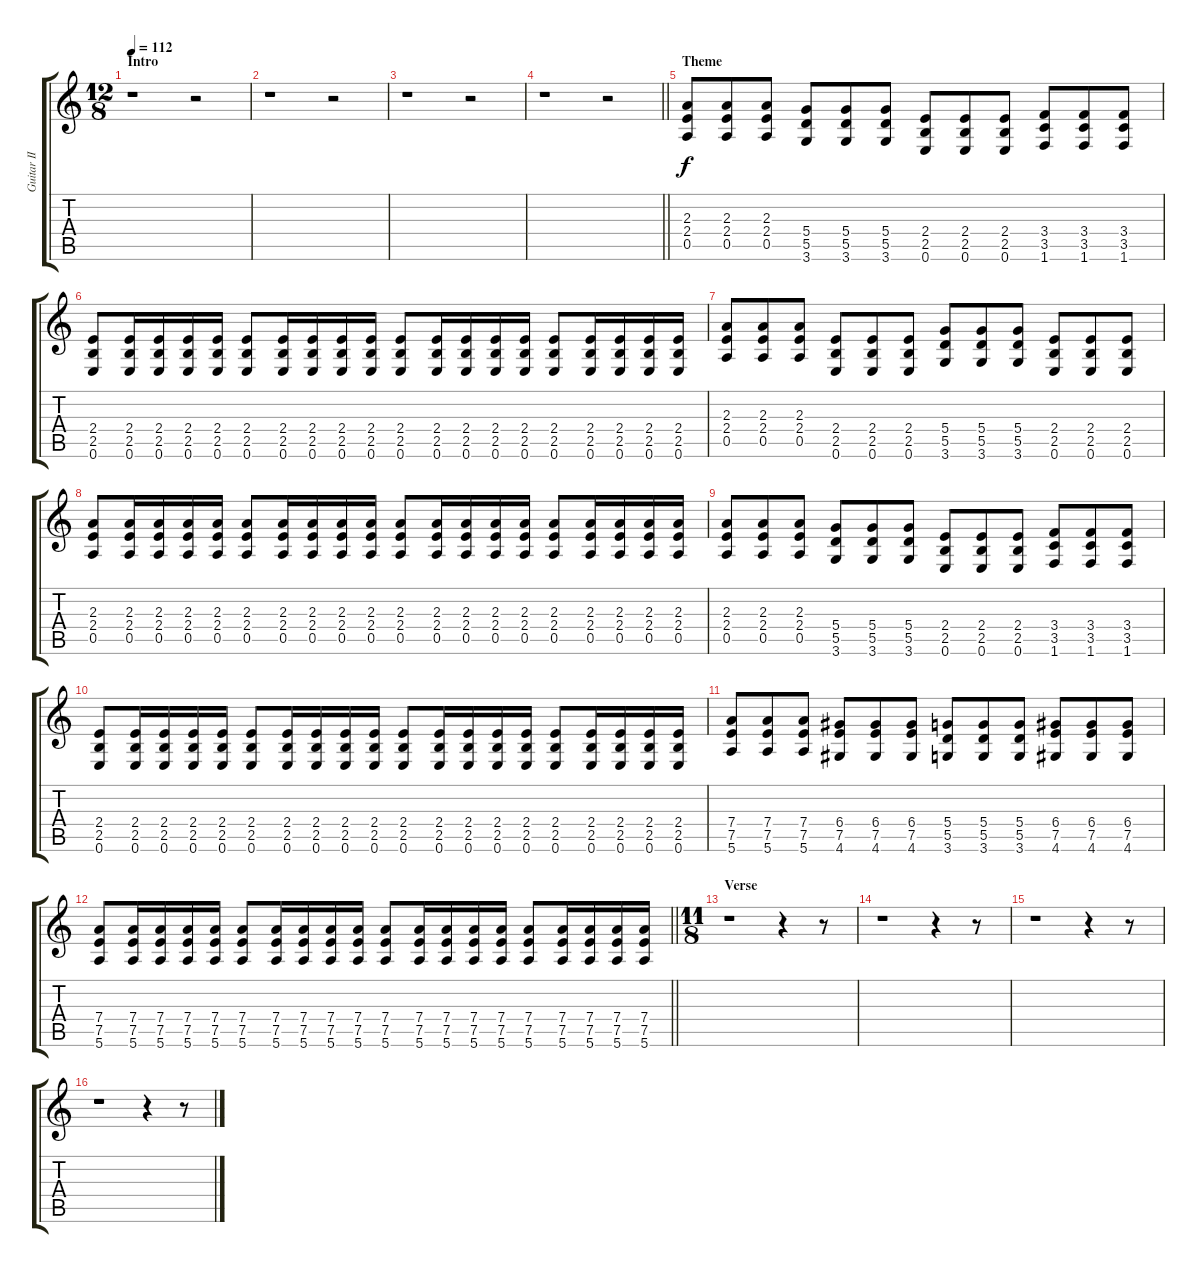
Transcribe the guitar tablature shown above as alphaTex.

\track ("Guitar II" "Guitar II") {instrument distortionguitar}
\staff {score tabs}
\tuning (E4 B3 G3 D3 A2 E2) {hide}
\ts (12 8)
\section ("" "Intro")
\tempo 112
\clef g2
\ks aminor
r.1{dy f instrument distortionguitar} r.2 |
r.1 r.2 |
r.1 r.2 |
\barLineRight lightlight
r.1 r.2 |
\section ("" "Theme")
(2.3 2.4 0.5).8 (2.3 2.4 0.5).8 (2.3 2.4 0.5).8 (5.4 5.5 3.6).8 (5.4 5.5 3.6).8 (5.4 5.5 3.6).8 (2.4 2.5 0.6).8 (2.4 2.5 0.6).8 (2.4 2.5 0.6).8 (3.4 3.5 1.6).8 (3.4 3.5 1.6).8 (3.4 3.5 1.6).8 |
(2.4 2.5 0.6).8 (2.4 2.5 0.6).16 (2.4 2.5 0.6).16 (2.4 2.5 0.6).16 (2.4 2.5 0.6).16 (2.4 2.5 0.6).8 (2.4 2.5 0.6).16 (2.4 2.5 0.6).16 (2.4 2.5 0.6).16 (2.4 2.5 0.6).16 (2.4 2.5 0.6).8 (2.4 2.5 0.6).16 (2.4 2.5 0.6).16 (2.4 2.5 0.6).16 (2.4 2.5 0.6).16 (2.4 2.5 0.6).8 (2.4 2.5 0.6).16 (2.4 2.5 0.6).16 (2.4 2.5 0.6).16 (2.4 2.5 0.6).16 |
(2.3 2.4 0.5).8 (2.3 2.4 0.5).8 (2.3 2.4 0.5).8 (2.4 2.5 0.6).8 (2.4 2.5 0.6).8 (2.4 2.5 0.6).8 (5.4 5.5 3.6).8 (5.4 5.5 3.6).8 (5.4 5.5 3.6).8 (2.4 2.5 0.6).8 (2.4 2.5 0.6).8 (2.4 2.5 0.6).8 |
(2.3 2.4 0.5).8 (2.3 2.4 0.5).16 (2.3 2.4 0.5).16 (2.3 2.4 0.5).16 (2.3 2.4 0.5).16 (2.3 2.4 0.5).8 (2.3 2.4 0.5).16 (2.3 2.4 0.5).16 (2.3 2.4 0.5).16 (2.3 2.4 0.5).16 (2.3 2.4 0.5).8 (2.3 2.4 0.5).16 (2.3 2.4 0.5).16 (2.3 2.4 0.5).16 (2.3 2.4 0.5).16 (2.3 2.4 0.5).8 (2.3 2.4 0.5).16 (2.3 2.4 0.5).16 (2.3 2.4 0.5).16 (2.3 2.4 0.5).16 |
(2.3 2.4 0.5).8 (2.3 2.4 0.5).8 (2.3 2.4 0.5).8 (5.4 5.5 3.6).8 (5.4 5.5 3.6).8 (5.4 5.5 3.6).8 (2.4 2.5 0.6).8 (2.4 2.5 0.6).8 (2.4 2.5 0.6).8 (3.4 3.5 1.6).8 (3.4 3.5 1.6).8 (3.4 3.5 1.6).8 |
(2.4 2.5 0.6).8 (2.4 2.5 0.6).16 (2.4 2.5 0.6).16 (2.4 2.5 0.6).16 (2.4 2.5 0.6).16 (2.4 2.5 0.6).8 (2.4 2.5 0.6).16 (2.4 2.5 0.6).16 (2.4 2.5 0.6).16 (2.4 2.5 0.6).16 (2.4 2.5 0.6).8 (2.4 2.5 0.6).16 (2.4 2.5 0.6).16 (2.4 2.5 0.6).16 (2.4 2.5 0.6).16 (2.4 2.5 0.6).8 (2.4 2.5 0.6).16 (2.4 2.5 0.6).16 (2.4 2.5 0.6).16 (2.4 2.5 0.6).16 |
(7.4 7.5 5.6).8 (7.4 7.5 5.6).8 (7.4 7.5 5.6).8 (6.4 7.5 4.6).8 (6.4 7.5 4.6).8 (6.4 7.5 4.6).8 (5.4 5.5 3.6).8 (5.4 5.5 3.6).8 (5.4 5.5 3.6).8 (6.4 7.5 4.6).8 (6.4 7.5 4.6).8 (6.4 7.5 4.6).8 |
\barLineRight lightlight
(7.4 7.5 5.6).8 (7.4 7.5 5.6).16 (7.4 7.5 5.6).16 (7.4 7.5 5.6).16 (7.4 7.5 5.6).16 (7.4 7.5 5.6).8 (7.4 7.5 5.6).16 (7.4 7.5 5.6).16 (7.4 7.5 5.6).16 (7.4 7.5 5.6).16 (7.4 7.5 5.6).8 (7.4 7.5 5.6).16 (7.4 7.5 5.6).16 (7.4 7.5 5.6).16 (7.4 7.5 5.6).16 (7.4 7.5 5.6).8 (7.4 7.5 5.6).16 (7.4 7.5 5.6).16 (7.4 7.5 5.6).16 (7.4 7.5 5.6).16 |
\ts (11 8)
\section ("" "Verse")
r.1 r.4 r.8 |
r.1 r.4 r.8 |
r.1 r.4 r.8 |
r.1 r.4 r.8
